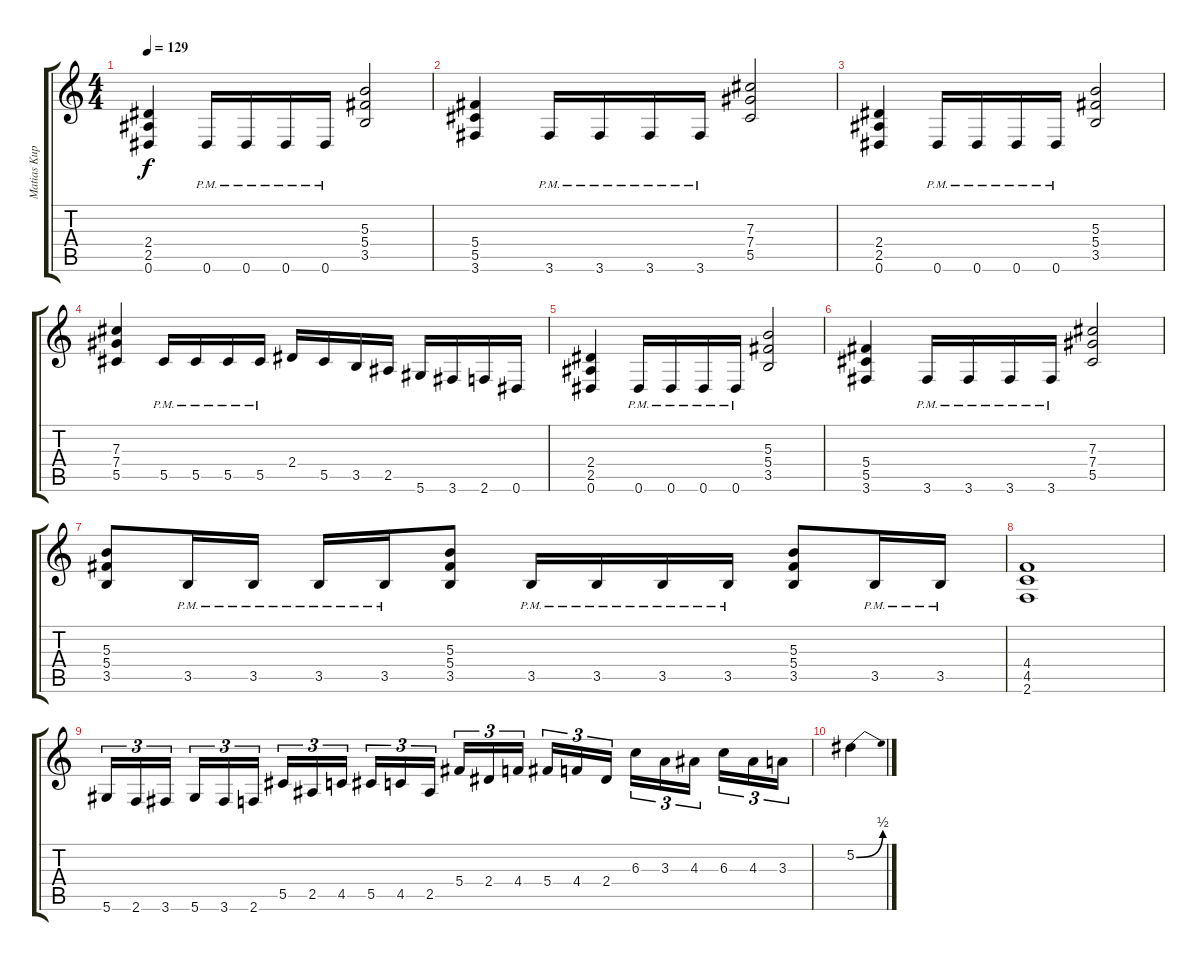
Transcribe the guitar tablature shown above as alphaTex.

\track ("Matias Kupiainen (Dist)" "Matias Kup") {instrument distortionguitar}
\staff {score tabs}
\tuning (Eb4 Bb3 Gb3 Db3 Ab2 Eb2) {hide}
\ts (4 4)
\tempo 129
\clef g2
\ks c
(2.4 2.5 0.6).4{dy f} 0.6{pm}.16 0.6{pm}.16 0.6{pm}.16 0.6{pm}.16 (5.3 5.4 3.5).2 |
(5.4 5.5 3.6).4 3.6{pm}.16 3.6{pm}.16 3.6{pm}.16 3.6{pm}.16 (7.3 7.4 5.5).2 |
(2.4 2.5 0.6).4 0.6{pm}.16 0.6{pm}.16 0.6{pm}.16 0.6{pm}.16 (5.3 5.4 3.5).2 |
(7.3 7.4 5.5).4 5.5{pm}.16 5.5{pm}.16 5.5{pm}.16 5.5{pm}.16 2.4.16 5.5.16 3.5.16 2.5.16 5.6.16 3.6.16 2.6.16 0.6.16 |
(2.4 2.5 0.6).4 0.6{pm}.16 0.6{pm}.16 0.6{pm}.16 0.6{pm}.16 (5.3 5.4 3.5).2 |
(5.4 5.5 3.6).4 3.6{pm}.16 3.6{pm}.16 3.6{pm}.16 3.6{pm}.16 (7.3 7.4 5.5).2 |
(5.3 5.4 3.5).8 3.5{pm}.16 3.5{pm}.16 3.5{pm}.16 3.5{pm}.16 (5.3 5.4 3.5).8 3.5{pm}.16 3.5{pm}.16 3.5{pm}.16 3.5{pm}.16 (5.3 5.4 3.5).8 3.5{pm}.16 3.5{pm}.16 |
(4.4 4.5 2.6).1 |
5.6.16{tu (3 2)} 2.6.16{tu (3 2)} 3.6.16{tu (3 2) beam splitsecondary} 5.6.16{tu (3 2)} 3.6.16{tu (3 2)} 2.6.16{tu (3 2)} 5.5.16{tu (3 2)} 2.5.16{tu (3 2)} 4.5.16{tu (3 2) beam splitsecondary} 5.5.16{tu (3 2)} 4.5.16{tu (3 2)} 2.5.16{tu (3 2)} 5.4.16{tu (3 2)} 2.4.16{tu (3 2)} 4.4.16{tu (3 2) beam splitsecondary} 5.4.16{tu (3 2)} 4.4.16{tu (3 2)} 2.4.16{tu (3 2)} 6.3.16{tu (3 2)} 3.3.16{tu (3 2)} 4.3.16{tu (3 2) beam splitsecondary} 6.3.16{tu (3 2)} 4.3.16{tu (3 2)} 3.3.16{tu (3 2)} |
5.2{be (bend 0 0 60 2)}.4
